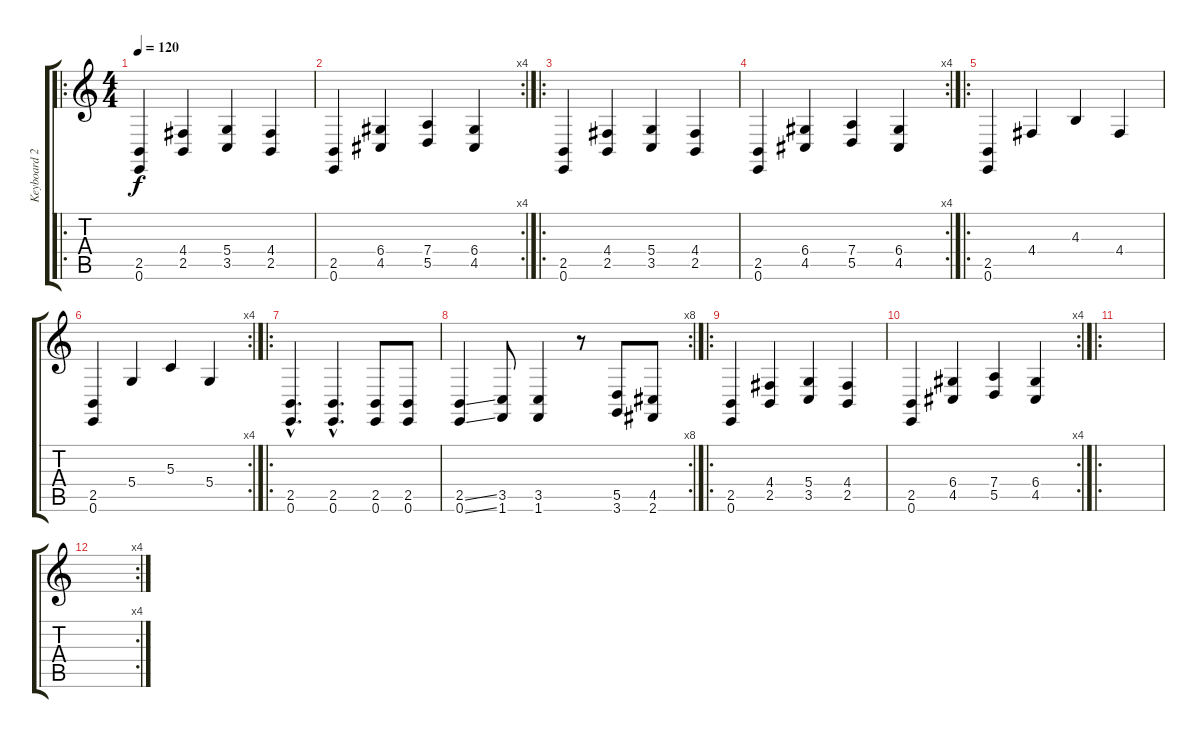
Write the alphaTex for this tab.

\track ("Keyboard 2" "Keyboard 2") {instrument harpsichord}
\staff {score tabs}
\tuning (E4 B3 G3 D3 A2 E2) {hide}
\ro
\ts (4 4)
\tempo 120
\clef g2
\ks c
(2.5 0.6).4{dy f} (4.4 2.5).4 (5.4 3.5).4 (4.4 2.5).4 |
\rc 4
(2.5 0.6).4 (6.4 4.5).4 (7.4 5.5).4 (6.4 4.5).4 |
\ro
(2.5 0.6).4 (4.4 2.5).4 (5.4 3.5).4 (4.4 2.5).4 |
\rc 4
(2.5 0.6).4 (6.4 4.5).4 (7.4 5.5).4 (6.4 4.5).4 |
\ro
(2.5 0.6).4 4.4.4 4.3.4 4.4.4 |
\rc 4
(2.5 0.6).4 5.4.4 5.3.4 5.4.4 |
\ro
(2.5{hac} 0.6{hac}).4{d} (2.5{hac} 0.6{hac}).4{d} (2.5 0.6).8 (2.5 0.6).8 |
\rc 8
(2.5{ss} 0.6{ss}).4 (3.5 1.6).8 (3.5 1.6).4 r.8 (5.5 3.6).8 (4.5 2.6).8 |
\ro
(2.5 0.6).4 (4.4 2.5).4 (5.4 3.5).4 (4.4 2.5).4 |
\rc 4
(2.5 0.6).4 (6.4 4.5).4 (7.4 5.5).4 (6.4 4.5).4 |
\ro
|
\rc 4
